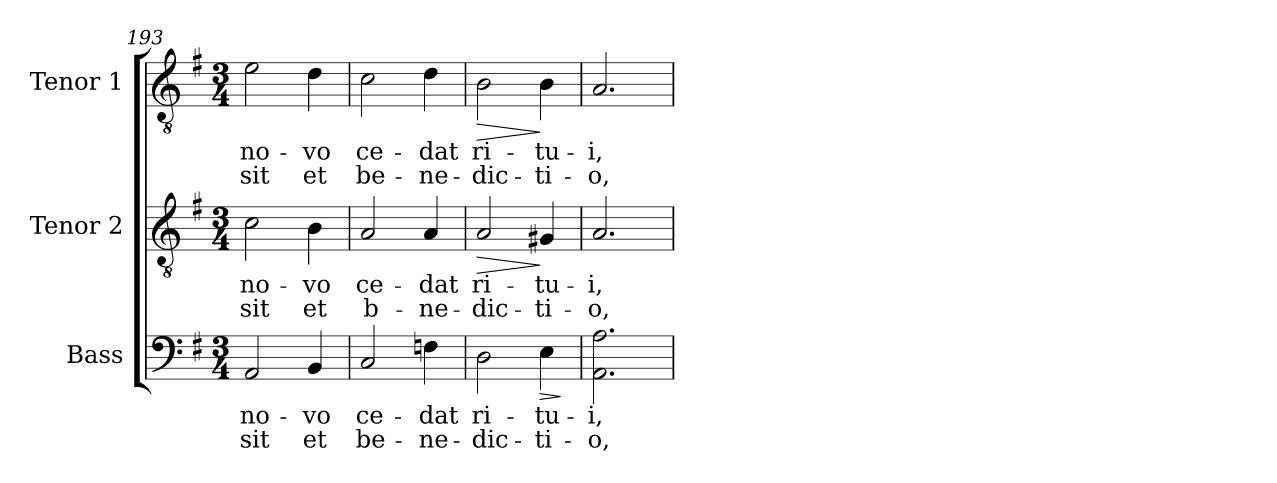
**kern	**text	**text	**dynam	**kern	**text	**text	**dynam	**kern	**text	**text	**dynam
*part3	*part3	*part3	*part3	*part2	*part2	*part2	*part2	*part1	*part1	*part1	*part1
*staff3	*staff3	*staff3	*staff3	*staff2	*staff2	*staff2	*staff2	*staff1	*staff1	*staff1	*staff1
*I"Bass	*	*	*	*I"Tenor 2	*	*	*	*I"Tenor 1	*	*	*
*I'B.	*	*	*	*I'T. 2	*	*	*	*I'T. 1	*	*	*
*clefF4	*	*	*	*clefGv2	*	*	*	*clefGv2	*	*	*
*k[f#]	*	*	*	*k[f#]	*	*	*	*k[f#]	*	*	*
*G:	*	*	*	*G:	*	*	*	*G:	*	*	*
*M3/4	*	*	*	*M3/4	*	*	*	*M3/4	*	*	*
=193	=193	=193	=193	=193	=193	=193	=193	=193	=193	=193	=193
!	!LO:LY:b	!LO:LY:b	!	!	!LO:LY:b	!LO:LY:b	!	!	!LO:LY:b	!LO:LY:b	!
2AA/	no-	sit	.	2c\	no-	sit	.	2e\	no-	sit	.
!	!LO:LY:b	!LO:LY:b	!	!	!LO:LY:b	!LO:LY:b	!	!	!LO:LY:b	!LO:LY:b	!
4BB/	-vo	et	.	4B\	-vo	et	.	4d\	-vo	et	.
!!LO:LB:g=z
=194	=194	=194	=194	=194	=194	=194	=194	=194	=194	=194	=194
!	!LO:LY:b	!LO:LY:b	!	!	!LO:LY:b	!LO:LY:b	!	!	!LO:LY:b	!LO:LY:b	!
2C/	ce-	be-	.	2A/	ce-	b-	.	2c\	ce-	be-	.
!	!LO:LY:b	!LO:LY:b	!	!	!LO:LY:b	!LO:LY:b	!	!	!LO:LY:b	!LO:LY:b	!
4Fn\	-dat	-ne-	.	4A/	-dat	-ne-	.	4d\	-dat	-ne-	.
=195	=195	=195	=195	=195	=195	=195	=195	=195	=195	=195	=195
!	!LO:LY:b	!LO:LY:b	!	!	!LO:LY:b	!LO:LY:b	!LO:HP:b	!	!LO:LY:b	!LO:LY:b	!LO:HP:b
2D\	ri-	-dic-	.	2A/	ri-	-dic-	>	2B\	ri-	-dic-	>
!	!LO:LY:b	!LO:LY:b	!LO:HP:b	!	!LO:LY:b	!LO:LY:b	!	!	!LO:LY:b	!LO:LY:b	!
4E\	-tu-	-ti-	>	4G#X/	-tu-	-ti-	]	4B\	-tu-	-ti-	]
.	.	.	]	.	.	.	.	.	.	.	.
=196	=196	=196	=196	=196	=196	=196	=196	=196	=196	=196	=196
!	!LO:LY:b	!LO:LY:b	!	!	!LO:LY:b	!LO:LY:b	!	!	!LO:LY:b	!LO:LY:b	!
2.AA\ 2.A\	-i,	-o,	.	2.A/	-i,	-o,	.	2.A/	-i,	-o,	.
=	=	=	=	=	=	=	=	=	=	=	=
*-	*-	*-	*-	*-	*-	*-	*-	*-	*-	*-	*-
